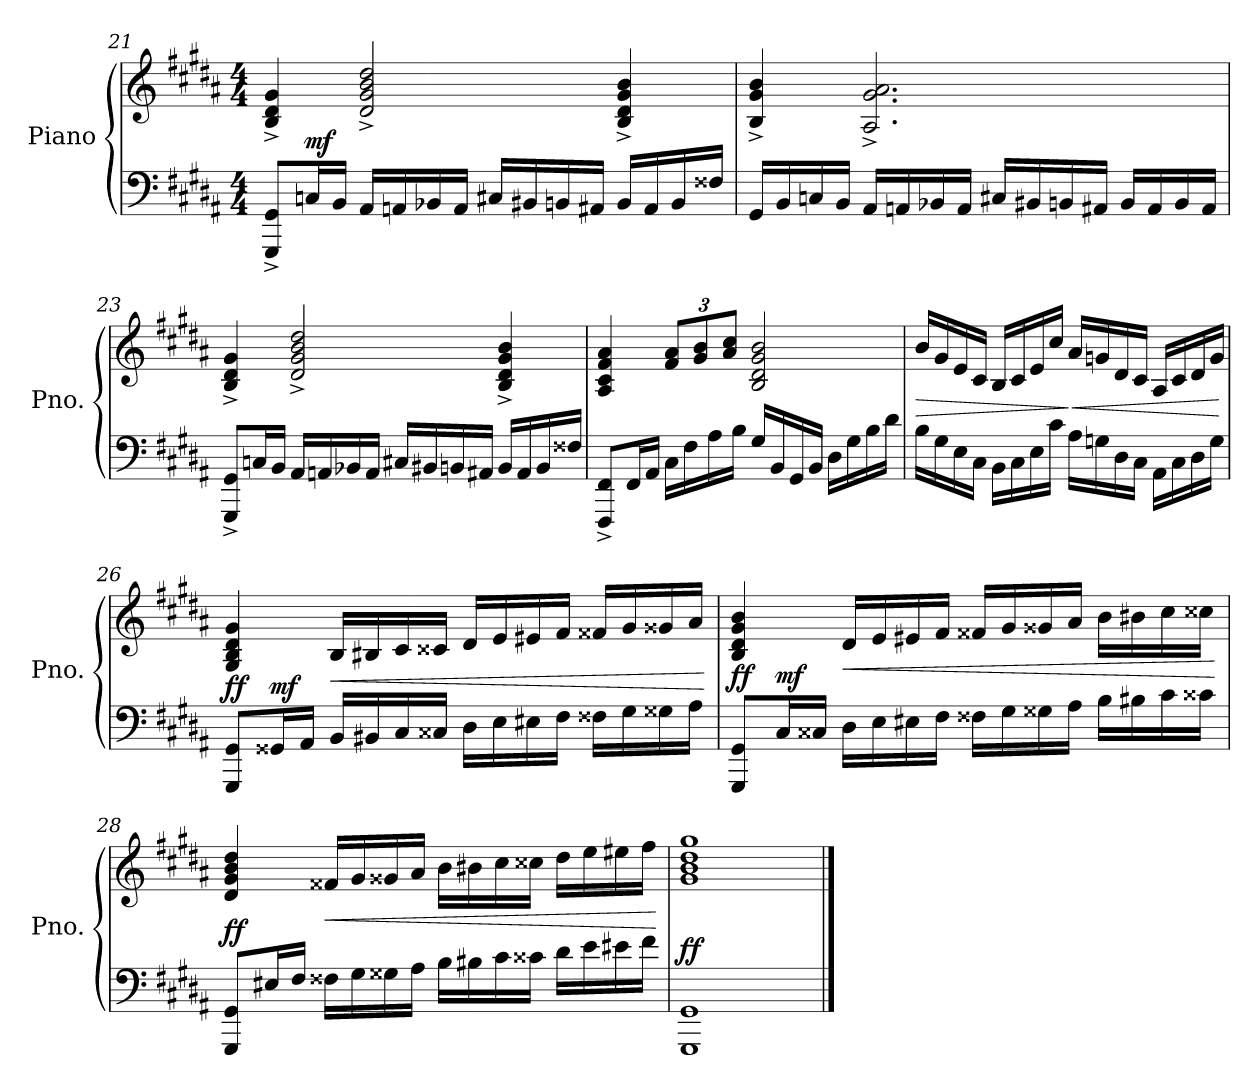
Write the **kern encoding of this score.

**kern	**kern	**dynam
*part1	*part1	*part1
*staff2	*staff1	*staff1/2
*I"Piano	*	*
*I'Pno.	*	*
*clefF4	*clefG2	*
*k[f#c#g#d#a#]	*k[f#c#g#d#a#]	*
*M4/4	*M4/4	*
=21	=21	=21
8GGG#/^ 8GG#/^L	4B/^ 4d#/^ 4g#/^	.
!	!	!LO:DY:a=2
16Cn/L	.	mf
16BB/JJ	.	.
16AA#/LL	2d#/^ 2g#/^ 2b/^ 2dd#/^	.
16AAn/	.	.
16BB-X/	.	.
16AA/JJ	.	.
16C#X/LL	.	.
16BB#X/	.	.
16BBn/	.	.
16AA#X/JJ	.	.
16BB/LL	4B/^ 4d#/^ 4g#/^ 4b/^	.
16AA#/	.	.
16BB/	.	.
16F##X/JJ	.	.
!!LO:PB:g=z
=22	=22	=22
16GG#/LL	4B/^ 4g#/^ 4b/^	.
16BB/	.	.
16Cn/	.	.
16BB/JJ	.	.
16AA#/LL	2.A#/^ 2.g#/^ 2.a#/^	.
16AAn/	.	.
16BB-X/	.	.
16AA/JJ	.	.
16C#X/LL	.	.
16BB#X/	.	.
16BBn/	.	.
16AA#X/JJ	.	.
16BB/LL	.	.
16AA#/	.	.
16BB/	.	.
16AA#/JJ	.	.
=23	=23	=23
8GGG#/^ 8GG#/^L	4B/^ 4d#/^ 4g#/^	.
16Cn/L	.	.
16BB/JJ	.	.
16AA#/LL	2d#/^ 2g#/^ 2b/^ 2dd#/^	.
16AAn/	.	.
16BB-X/	.	.
16AA/JJ	.	.
16C#X/LL	.	.
16BB#X/	.	.
16BBn/	.	.
16AA#X/JJ	.	.
16BB/LL	4B/^ 4d#/^ 4g#/^ 4b/^	.
16AA#/	.	.
16BB/	.	.
16F##X/JJ	.	.
!!LO:LB:g=z
=24	=24	=24
8FFF#/^ 8FF#/^L	4A#/ 4c#/ 4f#/ 4a#/	.
16FF#/L	.	.
16AA#/JJ	.	.
*	*Xbrackettup	*
16C#\LL	12f#/ 12a#/L	.
16F#\	.	.
.	12g#/ 12b/	.
16A#\	.	.
.	12a#/ 12cc#/J	.
16B\JJ	.	.
16G#/LL	2B/ 2d#/ 2g#/ 2b/	.
16BB/	.	.
16GG#/	.	.
16BB/JJ	.	.
16D#\LL	.	.
16G#\	.	.
16B\	.	.
16d#\JJ	.	.
=25	=25	=25
!	!	!LO:HP:b
16B\LL	16b/LL	>
16G#\	16g#/	.
16E\	16e/	.
16C#\JJ	16c#/JJ	.
16BB\LL	16B/LL	.
16C#\	16c#/	.
16E\	16e/	.
16c#\JJ	16cc#/JJ	.
!	!	!LO:HP:n=1:b
16A#\LL	16a#/LL	] <
16Gn\	16gn/	.
16D#\	16d#/	.
16C#\JJ	16c#/JJ	.
16AA#\LL	16A#/LL	.
16C#\	16c#/	.
16D#\	16d#/	.
16G\JJ	16g/JJ	.
.	.	[
!!LO:LB:g=z
=26	=26	=26
!	!	!LO:DY:a=2
8GGG#/ 8GG#/L	4G#/ 4B/ 4d#/ 4g#/	ff
!	!	!LO:DY:a=2
16GG##X/L	.	mf
16AA#/JJ	.	.
!	!	!LO:HP:b
16BB/LL	16B/LL	<
16BB#X/	16B#X/	.
16C#/	16c#/	.
16C##X/JJ	16c##X/JJ	.
16D#\LL	16d#/LL	.
16E\	16e/	.
16E#X\	16e#X/	.
16F#\JJ	16f#/JJ	.
16F##X\LL	16f##X/LL	.
16G#\	16g#/	.
16G##X\	16g##X/	.
16A#\JJ	16a#/JJ	.
.	.	[
=27	=27	=27
!	!	!LO:DY:a=2
8GGG#/ 8GG#/L	4B/ 4d#/ 4g#/ 4b/	ff
!	!	!LO:DY:a=2
16C#/L	.	mf
16C##X/JJ	.	.
!	!	!LO:HP:b
16D#\LL	16d#/LL	<
16E\	16e/	.
16E#X\	16e#X/	.
16F#\JJ	16f#/JJ	.
16F##X\LL	16f##X/LL	.
16G#\	16g#/	.
16G##X\	16g##X/	.
16A#\JJ	16a#/JJ	.
16B\LL	16b\LL	.
16B#X\	16b#X\	.
16c#\	16cc#\	.
16c##X\JJ	16cc##X\JJ	.
.	.	[
!!LO:LB:g=z
=28	=28	=28
!	!	!LO:DY:a=2
8GGG#/ 8GG#/L	4d#/ 4g#/ 4b/ 4dd#/	ff
16E#X/L	.	.
16F#/JJ	.	.
!	!	!LO:HP:b
16F##X\LL	16f##X/LL	<
16G#\	16g#/	.
16G##X\	16g##X/	.
16A#\JJ	16a#/JJ	.
16B\LL	16b\LL	.
16B#X\	16b#X\	.
16c#\	16cc#\	.
16c##X\JJ	16cc##X\JJ	.
16d#\LL	16dd#\LL	.
16e\	16ee\	.
16e#X\	16ee#X\	.
16f#\JJ	16ff#\JJ	.
.	.	[
=29	=29	=29
!	!	!LO:DY:a=2
1GGG# 1GG#	1g# 1b 1dd# 1gg#	ff
==	==	==
*-	*-	*-
